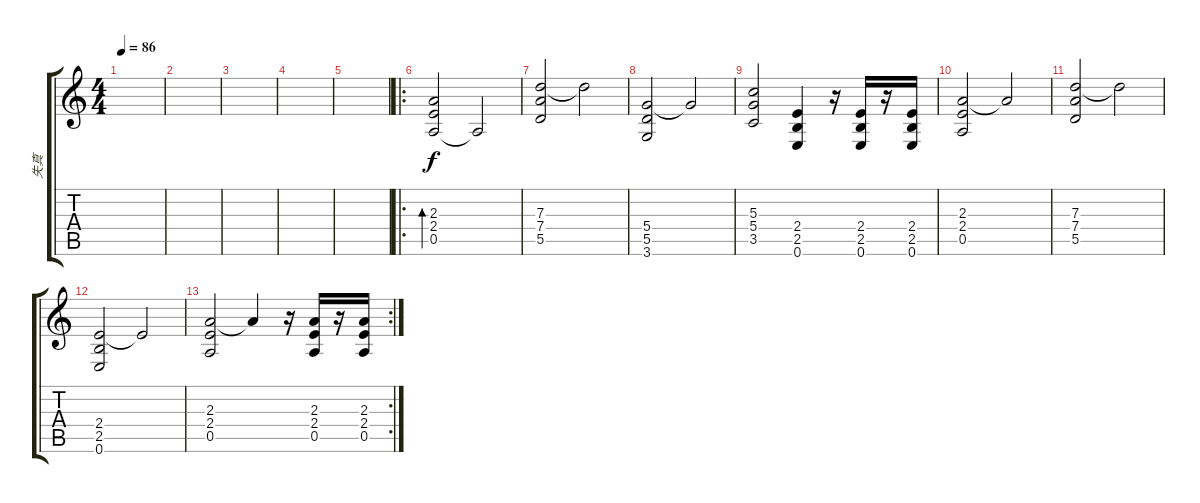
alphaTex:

\track ("失真" "失真") {instrument distortionguitar}
\staff {score tabs}
\tuning (E4 B3 G3 D3 A2 E2) {hide}
\ts (4 4)
\tempo 86
\clef g2
\ks c
|
|
|
|
|
\ro
(2.3 2.4 0.5).2{bd 30} 0.5{t}.2 |
(7.3 7.4 5.5).2 7.3{t}.2 |
(5.4 5.5 3.6).2 5.4{t}.2 |
(5.3 5.4 3.5).2 (2.4 2.5 0.6).4 r.16 (2.4 2.5 0.6).16 r.16 (2.4 2.5 0.6).16 |
(2.3 2.4 0.5).2 2.3{t}.2 |
(7.3 7.4 5.5).2 7.3{t}.2 |
(2.4 2.5 0.6).2 2.4{t}.2 |
\rc 2
(2.3 2.4 0.5).2 2.3{t}.4 r.16 (2.3 2.4 0.5).16 r.16 (2.3 2.4 0.5).16
